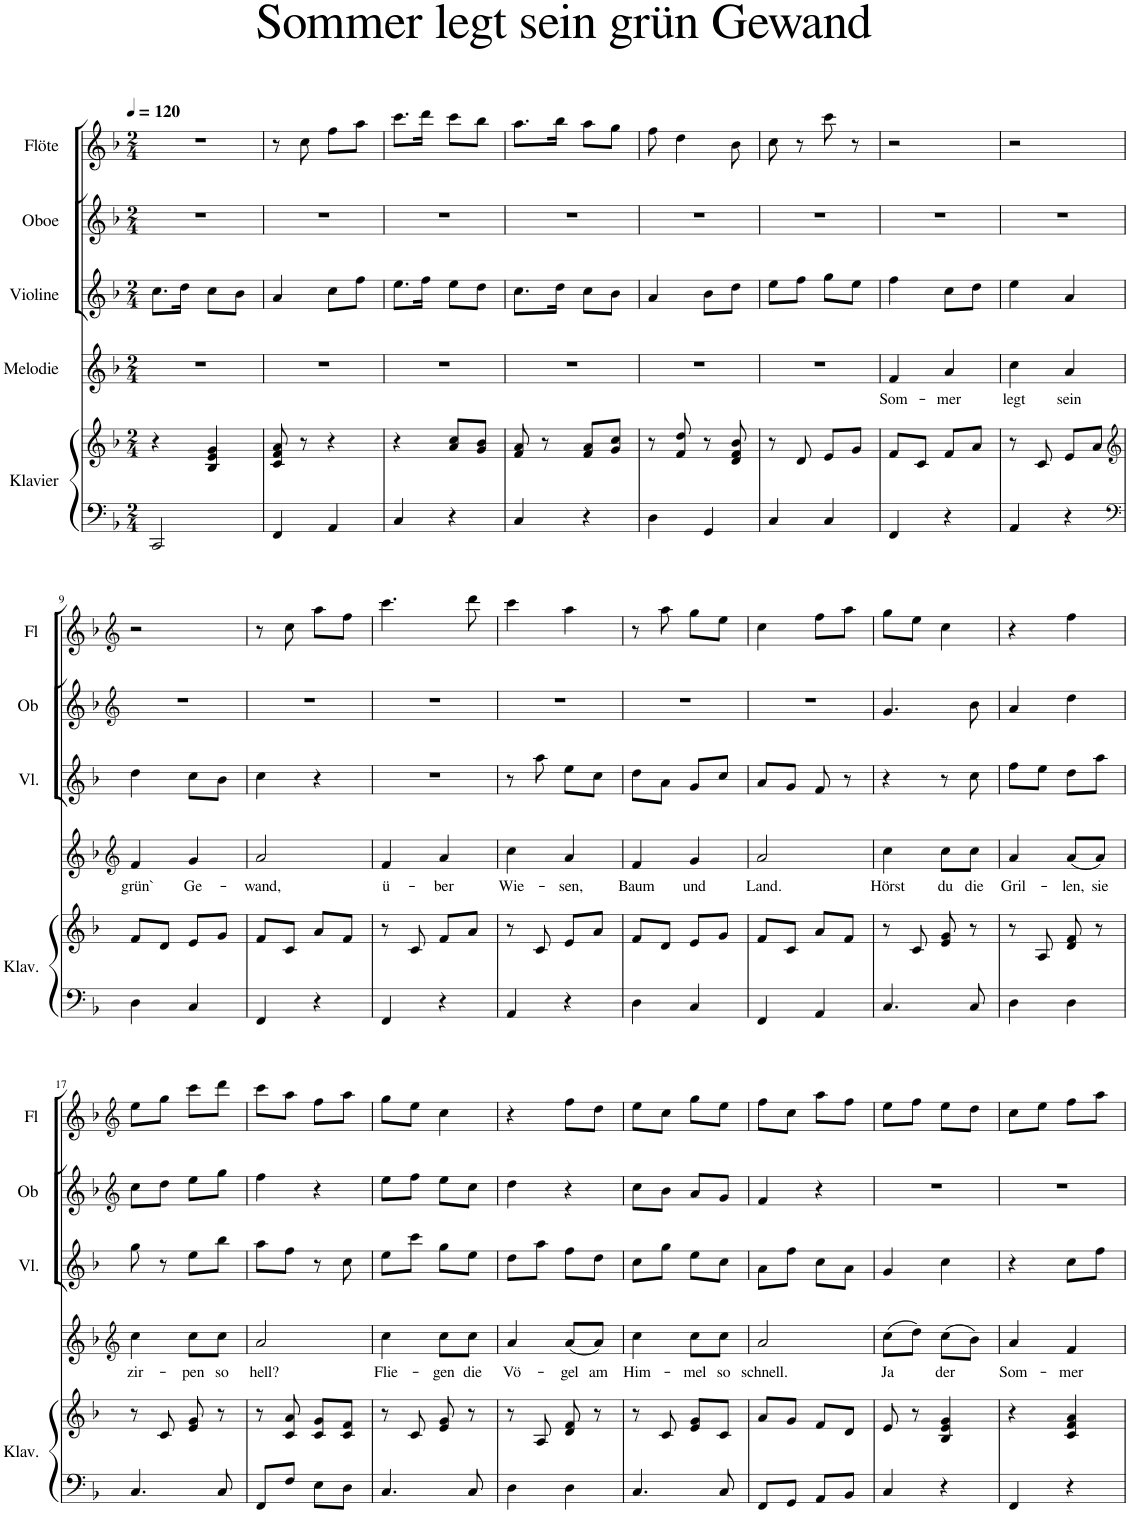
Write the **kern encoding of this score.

**kern	**kern	**kern	**text	**kern	**kern	**kern
*part5	*part5	*part4	*part4	*part3	*part2	*part1
*staff6	*staff5	*staff4	*staff4	*staff3	*staff2	*staff1
*I"Klavier	*	*I"Melodie	*	*I"Violine	*I"Oboe	*I"Flöte
*I'Klav.	*	*	*	*I'Vl.	*I'Ob	*I'Fl
*clefF4	*clefG2	*clefG2	*	*clefG2	*clefG2	*clefG2
*k[b-]	*k[b-]	*k[b-]	*	*k[b-]	*k[b-]	*k[b-]
*M2/4	*M2/4	*M2/4	*	*M2/4	*M2/4	*M2/4
*MM120	*MM120	*MM120	*	*MM120	*MM120	*MM120
=1	=1	=1	=1	=1	=1	=1
2CC/	4r	2r	.	8.cc\L	2r	2r
.	.	.	.	16dd\Jk	.	.
.	4B-/ 4e/ 4g/	.	.	8cc\L	.	.
.	.	.	.	8b-\J	.	.
=2	=2	=2	=2	=2	=2	=2
4FF/	8c/ 8f/ 8a/	2r	.	4a/	2r	8r
.	8r	.	.	.	.	8cc\
4AA/	4r	.	.	8cc\L	.	8ff\L
.	.	.	.	8ff\J	.	8aa\J
=3	=3	=3	=3	=3	=3	=3
4C/	4r	2r	.	8.ee\L	2r	8.ccc\L
.	.	.	.	16ff\Jk	.	16ddd\Jk
4r	8a/ 8cc/L	.	.	8ee\L	.	8ccc\L
.	8g/ 8b-/J	.	.	8dd\J	.	8bb-\J
=4	=4	=4	=4	=4	=4	=4
4C/	8f/ 8a/	2r	.	8.cc\L	2r	8.aa\L
.	8r	.	.	.	.	.
.	.	.	.	16dd\Jk	.	16bb-\Jk
4r	8f/ 8a/L	.	.	8cc\L	.	8aa\L
.	8g/ 8cc/J	.	.	8b-\J	.	8gg\J
=5	=5	=5	=5	=5	=5	=5
4D\	8r	2r	.	4a/	2r	8ff\
.	8f/ 8dd/	.	.	.	.	4dd\
4GG/	8r	.	.	8b-\L	.	.
.	8d/ 8f/ 8b-/	.	.	8dd\J	.	8b-\
=6	=6	=6	=6	=6	=6	=6
4C/	8r	2r	.	8ee\L	2r	8cc\
.	8d/	.	.	8ff\J	.	8r
4C/	8e/L	.	.	8gg\L	.	8ccc\
.	8g/J	.	.	8ee\J	.	8r
=7	=7	=7	=7	=7	=7	=7
!	!	!	!LO:LY:b	!	!	!
4FF/	8f/L	4f/	Som-	4ff\	2r	2r
.	8c/J	.	.	.	.	.
!	!	!	!LO:LY:b	!	!	!
4r	8f/L	4a/	mer	8cc\L	.	.
.	8a/J	.	.	8dd\J	.	.
=8	=8	=8	=8	=8	=8	=8
!	!	!	!LO:LY:b	!	!	!
4AA/	8r	4cc\	legt	4ee\	2r	2r
.	8c/	.	.	.	.	.
!	!	!	!LO:LY:b	!	!	!
4r	8e/L	4a/	sein	4a/	.	.
.	8a/J	.	.	.	.	.
!!LO:LB:g=z
=9	=9	=9	=9	=9	=9	=9
*clefF4	*clefG2	*clefG2	*	*	*clefG2	*clefG2
!	!	!	!LO:LY:b	!	!	!
4D\	8f/L	4f/	grün`	4dd\	2r	2r
.	8d/J	.	.	.	.	.
!	!	!	!LO:LY:b	!	!	!
4C/	8e/L	4g/	Ge-	8cc\L	.	.
.	8g/J	.	.	8b-\J	.	.
=10	=10	=10	=10	=10	=10	=10
!	!	!	!LO:LY:b	!	!	!
4FF/	8f/L	2a/	wand,	4cc\	2r	8r
.	8c/J	.	.	.	.	8cc\
4r	8a/L	.	.	4r	.	8aa\L
.	8f/J	.	.	.	.	8ff\J
=11	=11	=11	=11	=11	=11	=11
!	!	!	!LO:LY:b	!	!	!
4FF/	8r	4f/	ü-	2r	2r	4.ccc\
.	8c/	.	.	.	.	.
!	!	!	!LO:LY:b	!	!	!
4r	8f/L	4a/	ber	.	.	.
.	8a/J	.	.	.	.	8ddd\
=12	=12	=12	=12	=12	=12	=12
!	!	!	!LO:LY:b	!	!	!
4AA/	8r	4cc\	Wie-	8r	2r	4ccc\
.	8c/	.	.	8aa\	.	.
!	!	!	!LO:LY:b	!	!	!
4r	8e/L	4a/	sen,	8ee\L	.	4aa\
.	8a/J	.	.	8cc\J	.	.
=13	=13	=13	=13	=13	=13	=13
!	!	!	!LO:LY:b	!	!	!
4D\	8f/L	4f/	Baum	8dd\L	2r	8r
.	8d/J	.	.	8a\J	.	8aa\
!	!	!	!LO:LY:b	!	!	!
4C/	8e/L	4g/	und	8g/L	.	8gg\L
.	8g/J	.	.	8cc/J	.	8ee\J
=14	=14	=14	=14	=14	=14	=14
!	!	!	!LO:LY:b	!	!	!
4FF/	8f/L	2a/	Land.	8a/L	2r	4cc\
.	8c/J	.	.	8g/J	.	.
4AA/	8a/L	.	.	8f/	.	8ff\L
.	8f/J	.	.	8r	.	8aa\J
=15	=15	=15	=15	=15	=15	=15
!	!	!	!LO:LY:b	!	!	!
4.C/	8r	4cc\	Hörst	4r	4.g/	8gg\L
.	8c/	.	.	.	.	8ee\J
!	!	!	!LO:LY:b	!	!	!
.	8e/ 8g/	8cc\L	du	8r	.	4cc\
!	!	!	!LO:LY:b	!	!	!
8C/	8r	8cc\J	die	8cc\	8b-\	.
=16	=16	=16	=16	=16	=16	=16
!	!	!	!LO:LY:b	!	!	!
4D\	8r	4a/	Gril-	8ff\L	4a/	4r
.	8A/	.	.	8ee\J	.	.
!	!	!	!LO:LY:b	!	!	!
4D\	8d/ 8f/	(8a/L	len,	8dd\L	4dd\	4ff\
!	!	!	!LO:LY:b	!	!	!
.	8r	8a/J)	sie	8aa\J	.	.
!!LO:LB:g=z
=17	=17	=17	=17	=17	=17	=17
*	*	*clefG2	*	*	*clefG2	*clefG2
!	!	!	!LO:LY:b	!	!	!
4.C/	8r	4cc\	zir-	8gg\	8cc\L	8ee\L
.	8c/	.	.	8r	8dd\J	8gg\J
!	!	!	!LO:LY:b	!	!	!
.	8e/ 8g/	8cc\L	pen	8ee\L	8ee\L	8ccc\L
!	!	!	!LO:LY:b	!	!	!
8C/	8r	8cc\J	so	8bb-\J	8gg\J	8ddd\J
=18	=18	=18	=18	=18	=18	=18
!	!	!	!LO:LY:b	!	!	!
8FF/L	8r	2a/	hell?	8aa\L	4ff\	8ccc\L
8F/J	8c/ 8a/	.	.	8ff\J	.	8aa\J
8E\L	8c/ 8g/L	.	.	8r	4r	8ff\L
8D\J	8c/ 8f/J	.	.	8cc\	.	8aa\J
=19	=19	=19	=19	=19	=19	=19
!	!	!	!LO:LY:b	!	!	!
4.C/	8r	4cc\	Flie-	8ee\L	8ee\L	8gg\L
.	8c/	.	.	8ccc\J	8ff\J	8ee\J
!	!	!	!LO:LY:b	!	!	!
.	8e/ 8g/	8cc\L	gen	8gg\L	8ee\L	4cc\
!	!	!	!LO:LY:b	!	!	!
8C/	8r	8cc\J	die	8ee\J	8cc\J	.
=20	=20	=20	=20	=20	=20	=20
!	!	!	!LO:LY:b	!	!	!
4D\	8r	4a/	Vö-	8dd\L	4dd\	4r
.	8A/	.	.	8aa\J	.	.
!	!	!	!LO:LY:b	!	!	!
4D\	8d/ 8f/	(8a/L	gel	8ff\L	4r	8ff\L
!	!	!	!LO:LY:b	!	!	!
.	8r	8a/J)	am	8dd\J	.	8dd\J
=21	=21	=21	=21	=21	=21	=21
!	!	!	!LO:LY:b	!	!	!
4.C/	8r	4cc\	Him-	8cc\L	8cc\L	8ee\L
.	8c/	.	.	8gg\J	8b-\J	8cc\J
!	!	!	!LO:LY:b	!	!	!
.	8e/ 8g/L	8cc\L	mel	8ee\L	8a/L	8gg\L
!	!	!	!LO:LY:b	!	!	!
8C/	8c/J	8cc\J	so	8cc\J	8g/J	8ee\J
=22	=22	=22	=22	=22	=22	=22
!	!	!	!LO:LY:b	!	!	!
8FF/L	8a/L	2a/	schnell.	8a\L	4f/	8ff\L
8GG/J	8g/J	.	.	8ff\J	.	8cc\J
8AA/L	8f/L	.	.	8cc\L	4r	8aa\L
8BB-/J	8d/J	.	.	8a\J	.	8ff\J
=23	=23	=23	=23	=23	=23	=23
!	!	!	!LO:LY:b	!	!	!
4C/	8e/	(8cc\L	Ja	4g/	2r	8ee\L
.	8r	8dd\J)	.	.	.	8ff\J
!	!	!	!LO:LY:b	!	!	!
4r	4B-/ 4e/ 4g/	(8cc\L	der	4cc\	.	8ee\L
.	.	8b-\J)	.	.	.	8dd\J
=24	=24	=24	=24	=24	=24	=24
!	!	!	!LO:LY:b	!	!	!
4FF/	4r	4a/	Som-	4r	2r	8cc\L
.	.	.	.	.	.	8ee\J
!	!	!	!LO:LY:b	!	!	!
4r	4c/ 4f/ 4a/	4f/	mer	8cc\L	.	8ff\L
.	.	.	.	8ff\J	.	8aa\J
=	=	=	=	=	=	=
*-	*-	*-	*-	*-	*-	*-
